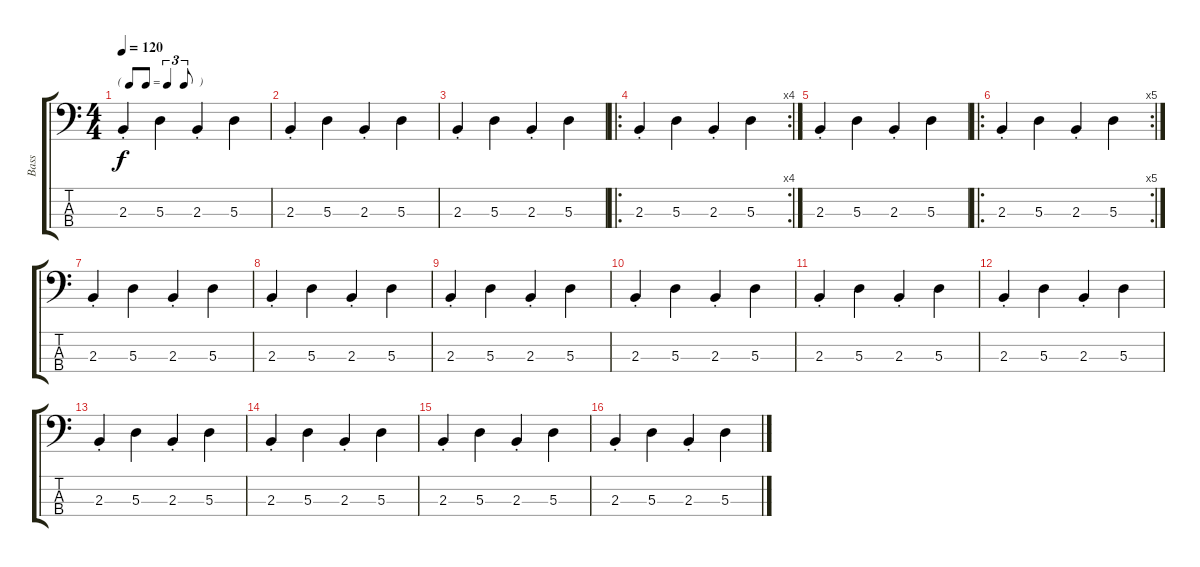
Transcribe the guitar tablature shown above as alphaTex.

\track ("Bass" "Bass") {instrument electricbasspick}
\staff {score tabs}
\tuning (G2 D2 A1 E1) {hide}
\ts (4 4)
\tf triplet8th
\tempo 120
\clef f4
\ks c
2.3{st}.4{dy f} 5.3.4 2.3{st}.4 5.3.4 |
2.3{st}.4 5.3.4 2.3{st}.4 5.3.4 |
2.3{st}.4 5.3.4 2.3{st}.4 5.3.4 |
\ro
\rc 4
2.3{st}.4 5.3.4 2.3{st}.4 5.3.4 |
2.3{st}.4 5.3.4 2.3{st}.4 5.3.4 |
\ro
\rc 5
2.3{st}.4 5.3.4 2.3{st}.4 5.3.4 |
2.3{st}.4 5.3.4 2.3{st}.4 5.3.4 |
2.3{st}.4 5.3.4 2.3{st}.4 5.3.4 |
2.3{st}.4 5.3.4 2.3{st}.4 5.3.4 |
2.3{st}.4 5.3.4 2.3{st}.4 5.3.4 |
2.3{st}.4 5.3.4 2.3{st}.4 5.3.4 |
2.3{st}.4 5.3.4 2.3{st}.4 5.3.4 |
2.3{st}.4 5.3.4 2.3{st}.4 5.3.4 |
2.3{st}.4 5.3.4 2.3{st}.4 5.3.4 |
2.3{st}.4 5.3.4 2.3{st}.4 5.3.4 |
2.3{st}.4 5.3.4 2.3{st}.4 5.3.4
